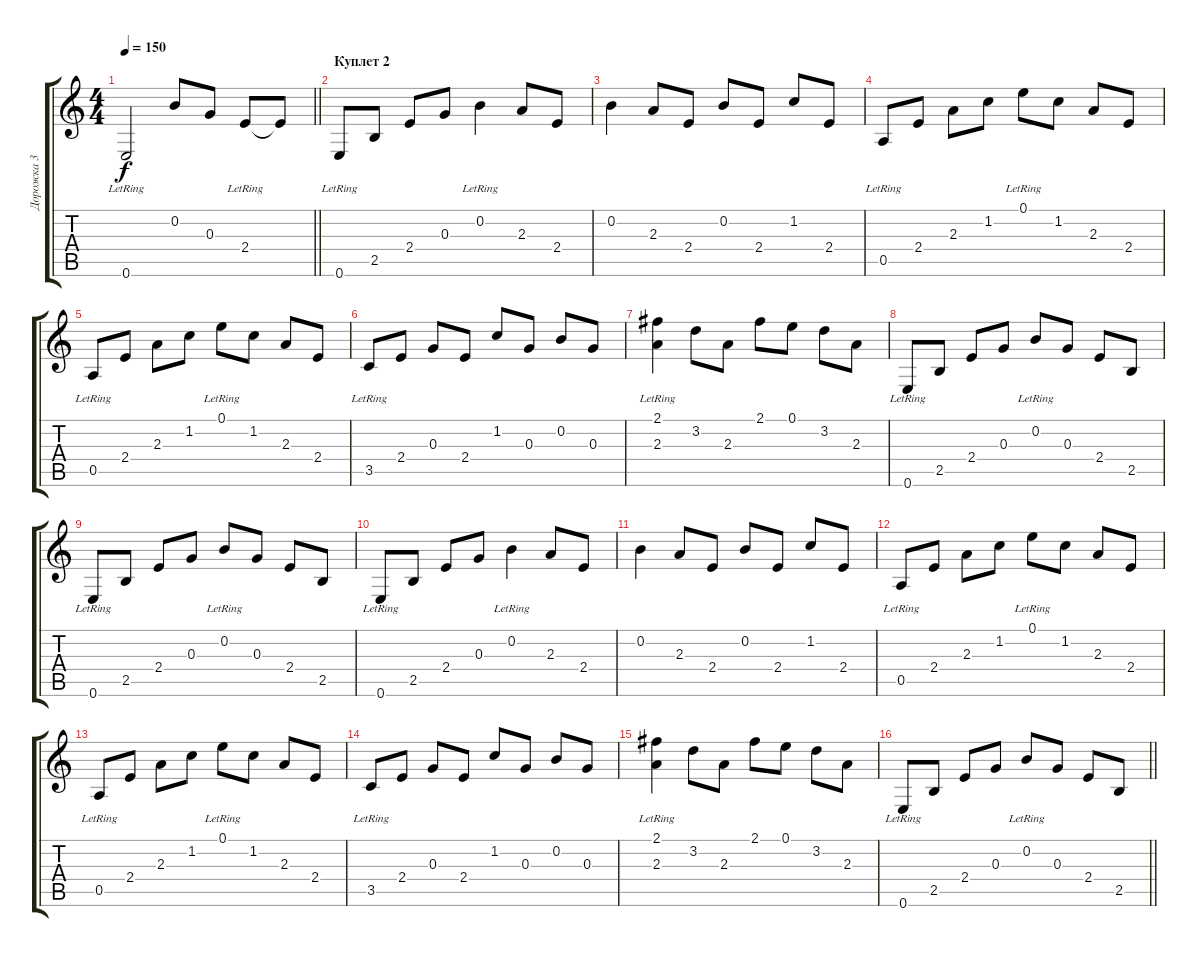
\track ("Дорожка 3" "Дорожка 3") {instrument acousticguitarnylon}
\staff {score tabs}
\tuning (E4 B3 G3 D3 A2 E2) {hide}
\ts (4 4)
\tempo 150
\clef g2
\barLineRight lightlight
\ks c
0.6{lr}.2{dy f} 0.2.8 0.3.8 2.4{lr}.8 2.4{t}.8 |
\section ("" "Куплет 2")
0.6{lr}.8 2.5.8 2.4.8 0.3.8 0.2{lr}.4 2.3.8 2.4.8 |
0.2.4 2.3.8 2.4.8 0.2.8 2.4.8 1.2.8 2.4.8 |
0.5{lr}.8 2.4.8 2.3.8 1.2.8 0.1{lr}.8 1.2.8 2.3.8 2.4.8 |
0.5{lr}.8 2.4.8 2.3.8 1.2.8 0.1{lr}.8 1.2.8 2.3.8 2.4.8 |
3.5{lr}.8 2.4.8 0.3.8 2.4.8 1.2.8 0.3.8 0.2.8 0.3.8 |
(2.1{lr} 2.3{lr}).4 3.2.8 2.3.8 2.1.8 0.1.8 3.2.8 2.3.8 |
0.6{lr}.8 2.5.8 2.4.8 0.3.8 0.2{lr}.8 0.3.8 2.4.8 2.5.8 |
0.6{lr}.8 2.5.8 2.4.8 0.3.8 0.2{lr}.8 0.3.8 2.4.8 2.5.8 |
0.6{lr}.8 2.5.8 2.4.8 0.3.8 0.2{lr}.4 2.3.8 2.4.8 |
0.2.4 2.3.8 2.4.8 0.2.8 2.4.8 1.2.8 2.4.8 |
0.5{lr}.8 2.4.8 2.3.8 1.2.8 0.1{lr}.8 1.2.8 2.3.8 2.4.8 |
0.5{lr}.8 2.4.8 2.3.8 1.2.8 0.1{lr}.8 1.2.8 2.3.8 2.4.8 |
3.5{lr}.8 2.4.8 0.3.8 2.4.8 1.2.8 0.3.8 0.2.8 0.3.8 |
(2.1{lr} 2.3{lr}).4 3.2.8 2.3.8 2.1.8 0.1.8 3.2.8 2.3.8 |
\barLineRight lightlight
0.6{lr}.8 2.5.8 2.4.8 0.3.8 0.2{lr}.8 0.3.8 2.4.8 2.5.8
